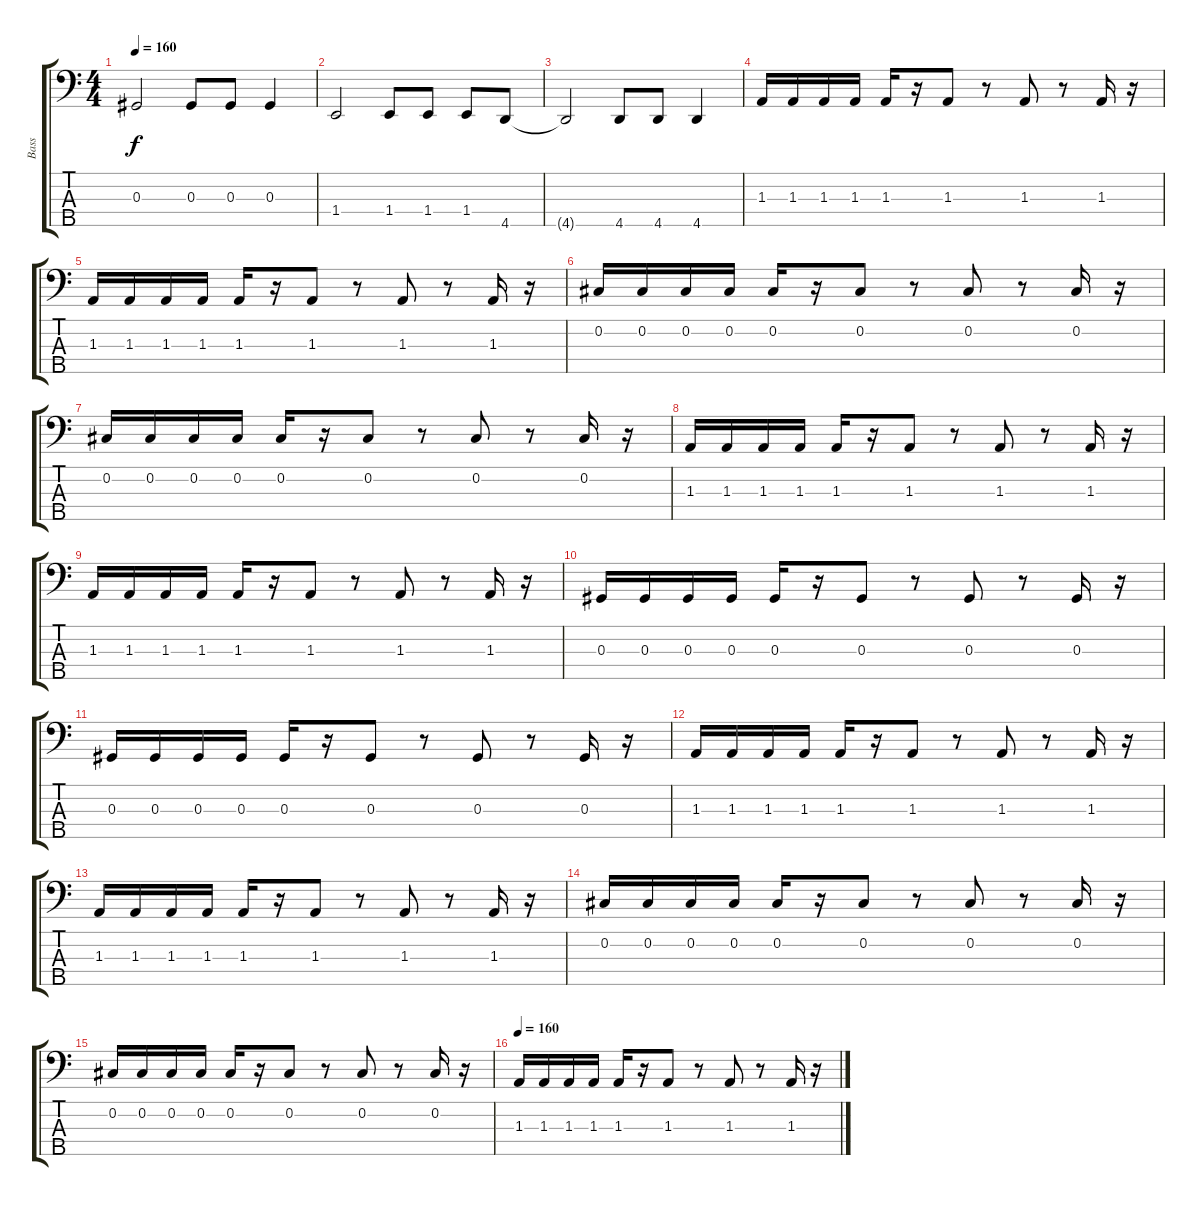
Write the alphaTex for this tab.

\track ("Bass" "Bass") {instrument electricbasspick}
\staff {score tabs}
\tuning (Gb2 Db2 Ab1 Eb1 Bb0) {hide}
\ts (4 4)
\tempo 160
\clef f4
\ks c
0.3{t}.2{dy f} 0.3.8 0.3.8 0.3.4 |
1.4.2 1.4.8 1.4.8 1.4.8 4.5.8 |
4.5{t}.2 4.5.8 4.5.8 4.5.4 |
1.3.16 1.3.16 1.3.16 1.3.16 1.3.16 r.16 1.3.8 r.8 1.3.8 r.8 1.3.16 r.16 |
1.3.16 1.3.16 1.3.16 1.3.16 1.3.16 r.16 1.3.8 r.8 1.3.8 r.8 1.3.16 r.16 |
0.2.16 0.2.16 0.2.16 0.2.16 0.2.16 r.16 0.2.8 r.8 0.2.8 r.8 0.2.16 r.16 |
0.2.16 0.2.16 0.2.16 0.2.16 0.2.16 r.16 0.2.8 r.8 0.2.8 r.8 0.2.16 r.16 |
1.3.16 1.3.16 1.3.16 1.3.16 1.3.16 r.16 1.3.8 r.8 1.3.8 r.8 1.3.16 r.16 |
1.3.16 1.3.16 1.3.16 1.3.16 1.3.16 r.16 1.3.8 r.8 1.3.8 r.8 1.3.16 r.16 |
0.3.16 0.3.16 0.3.16 0.3.16 0.3.16 r.16 0.3.8 r.8 0.3.8 r.8 0.3.16 r.16 |
0.3.16 0.3.16 0.3.16 0.3.16 0.3.16 r.16 0.3.8 r.8 0.3.8 r.8 0.3.16 r.16 |
1.3.16 1.3.16 1.3.16 1.3.16 1.3.16 r.16 1.3.8 r.8 1.3.8 r.8 1.3.16 r.16 |
1.3.16 1.3.16 1.3.16 1.3.16 1.3.16 r.16 1.3.8 r.8 1.3.8 r.8 1.3.16 r.16 |
0.2.16 0.2.16 0.2.16 0.2.16 0.2.16 r.16 0.2.8 r.8 0.2.8 r.8 0.2.16 r.16 |
0.2.16 0.2.16 0.2.16 0.2.16 0.2.16 r.16 0.2.8 r.8 0.2.8 r.8 0.2.16 r.16 |
\tempo 160
1.3.16 1.3.16 1.3.16 1.3.16 1.3.16 r.16 1.3.8 r.8 1.3.8 r.8 1.3.16 r.16
